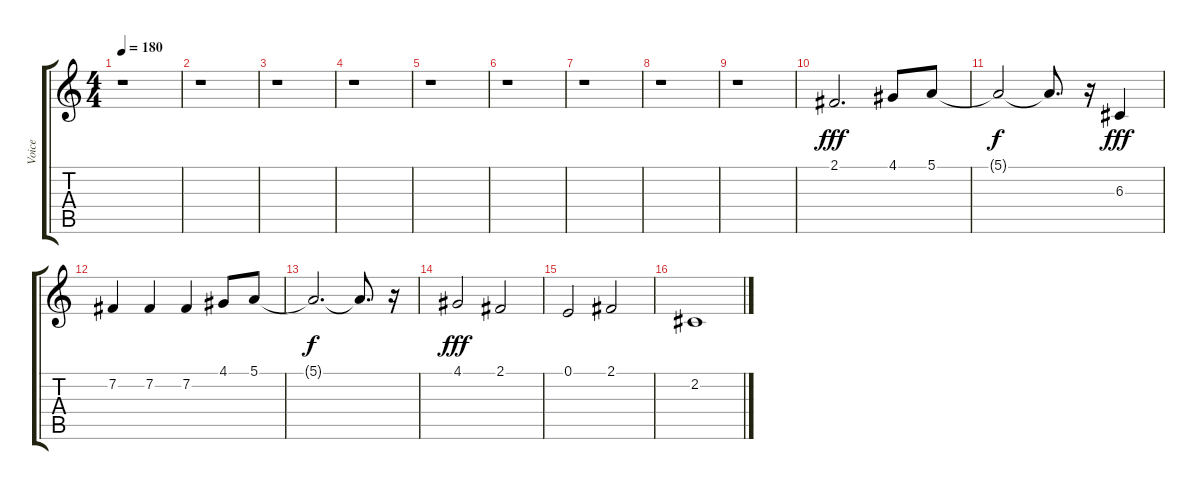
\track ("Voice " "Voice ") {instrument stringensemble1}
\staff {score tabs}
\tuning (E4 B3 G3 D3 A2 E2) {hide}
\ts (4 4)
\tempo 180
\clef g2
\ks c
r.1{dy fff} |
r.1 |
r.1 |
r.1 |
r.1 |
r.1 |
r.1 |
r.1 |
r.1 |
2.1.2{d} 4.1.8 5.1.8 |
5.1{t}.2{dy f} 5.1{t}.8{d} r.16 6.3.4{dy fff} |
7.2.4 7.2.4 7.2.4 4.1.8 5.1.8 |
5.1{t}.2{d dy f} 5.1{t}.8{d} r.16 |
4.1.2{dy fff} 2.1.2 |
0.1.2 2.1.2 |
2.2.1
